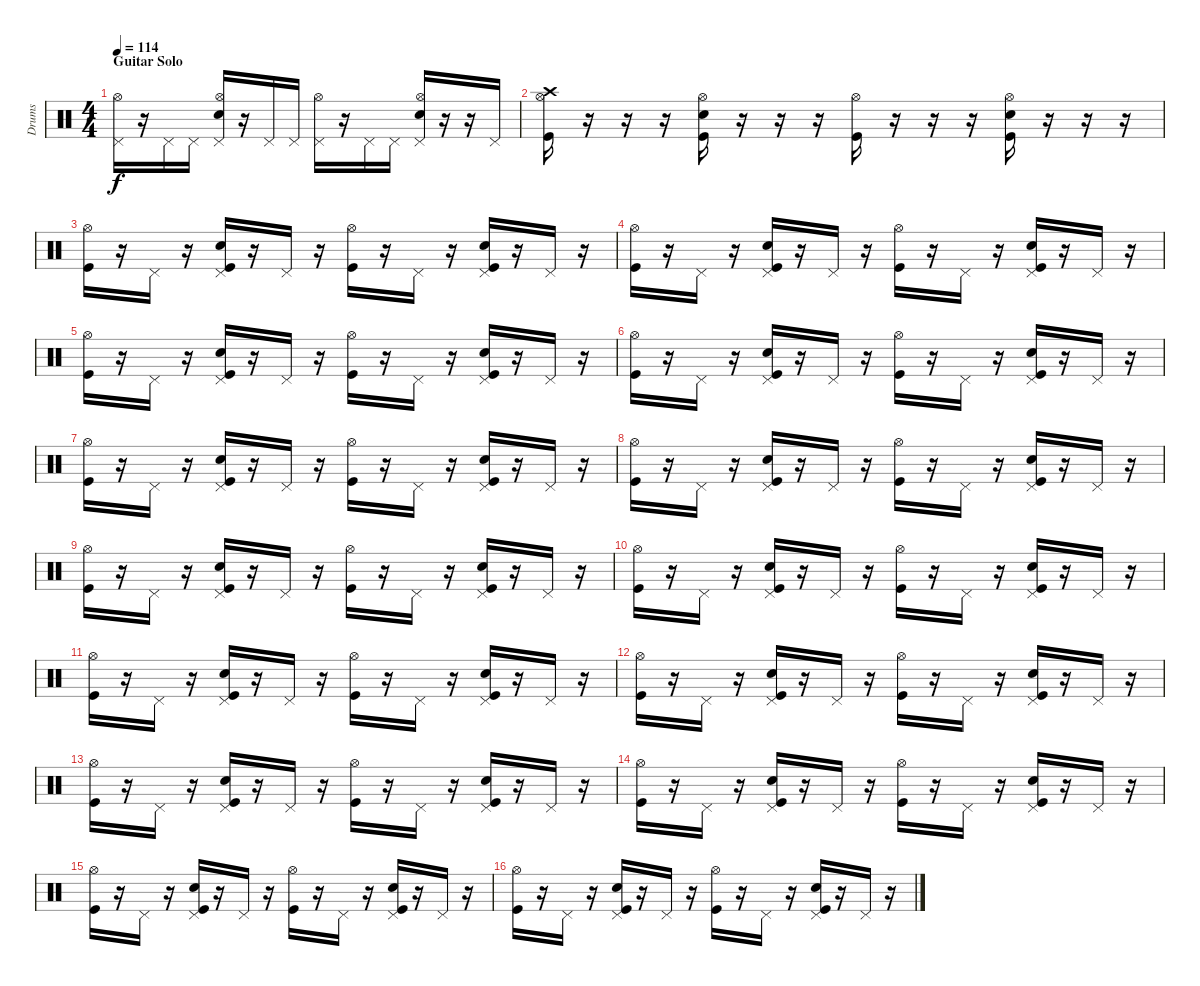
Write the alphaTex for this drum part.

\track ("Drums" "Drums") {instrument percussion}
\staff {score}
\articulation defaults
\ts (4 4)
\section ("" "Guitar Solo")
\tempo 114
\clef neutral
\ks c
("Pedal Hi-Hat (hit)" "Hi-Hat (open)").16{dy f} r.16 "Pedal Hi-Hat (hit)".16 "Pedal Hi-Hat (hit)".16 ("Pedal Hi-Hat (hit)" "Hi-Hat (open)" "Electric Snare (hit)").16 r.16 "Pedal Hi-Hat (hit)".16 "Pedal Hi-Hat (hit)".16 ("Pedal Hi-Hat (hit)" "Hi-Hat (open)").16 r.16 "Pedal Hi-Hat (hit)".16 "Pedal Hi-Hat (hit)".16 ("Pedal Hi-Hat (hit)" "Hi-Hat (open)" "Electric Snare (hit)").16 r.16 r.16 "Pedal Hi-Hat (hit)".16 |
("Hi-Hat (open)" "Crash high (hit)" "Kick (hit)").16 r.16 r.16 r.16 ("Hi-Hat (open)" "Electric Snare (hit)" "Kick (hit)").16 r.16 r.16 r.16 ("Hi-Hat (open)" "Kick (hit)").16 r.16 r.16 r.16 ("Hi-Hat (open)" "Electric Snare (hit)" "Kick (hit)").16 r.16 r.16 r.16 |
("Hi-Hat (open)" "Kick (hit)").16 r.16 "Pedal Hi-Hat (hit)".16 r.16 ("Pedal Hi-Hat (hit)" "Electric Snare (hit)" "Kick (hit)").16 r.16 "Pedal Hi-Hat (hit)".16 r.16 ("Hi-Hat (open)" "Kick (hit)").16 r.16 "Pedal Hi-Hat (hit)".16 r.16 ("Pedal Hi-Hat (hit)" "Electric Snare (hit)" "Kick (hit)").16 r.16 "Pedal Hi-Hat (hit)".16 r.16 |
("Hi-Hat (open)" "Kick (hit)").16 r.16 "Pedal Hi-Hat (hit)".16 r.16 ("Pedal Hi-Hat (hit)" "Electric Snare (hit)" "Kick (hit)").16 r.16 "Pedal Hi-Hat (hit)".16 r.16 ("Hi-Hat (open)" "Kick (hit)").16 r.16 "Pedal Hi-Hat (hit)".16 r.16 ("Pedal Hi-Hat (hit)" "Electric Snare (hit)" "Kick (hit)").16 r.16 "Pedal Hi-Hat (hit)".16 r.16 |
("Hi-Hat (open)" "Kick (hit)").16 r.16 "Pedal Hi-Hat (hit)".16 r.16 ("Pedal Hi-Hat (hit)" "Electric Snare (hit)" "Kick (hit)").16 r.16 "Pedal Hi-Hat (hit)".16 r.16 ("Hi-Hat (open)" "Kick (hit)").16 r.16 "Pedal Hi-Hat (hit)".16 r.16 ("Pedal Hi-Hat (hit)" "Electric Snare (hit)" "Kick (hit)").16 r.16 "Pedal Hi-Hat (hit)".16 r.16 |
("Hi-Hat (open)" "Kick (hit)").16 r.16 "Pedal Hi-Hat (hit)".16 r.16 ("Pedal Hi-Hat (hit)" "Electric Snare (hit)" "Kick (hit)").16 r.16 "Pedal Hi-Hat (hit)".16 r.16 ("Hi-Hat (open)" "Kick (hit)").16 r.16 "Pedal Hi-Hat (hit)".16 r.16 ("Pedal Hi-Hat (hit)" "Electric Snare (hit)" "Kick (hit)").16 r.16 "Pedal Hi-Hat (hit)".16 r.16 |
("Hi-Hat (open)" "Kick (hit)").16 r.16 "Pedal Hi-Hat (hit)".16 r.16 ("Pedal Hi-Hat (hit)" "Electric Snare (hit)" "Kick (hit)").16 r.16 "Pedal Hi-Hat (hit)".16 r.16 ("Hi-Hat (open)" "Kick (hit)").16 r.16 "Pedal Hi-Hat (hit)".16 r.16 ("Pedal Hi-Hat (hit)" "Electric Snare (hit)" "Kick (hit)").16 r.16 "Pedal Hi-Hat (hit)".16 r.16 |
("Hi-Hat (open)" "Kick (hit)").16 r.16 "Pedal Hi-Hat (hit)".16 r.16 ("Pedal Hi-Hat (hit)" "Electric Snare (hit)" "Kick (hit)").16 r.16 "Pedal Hi-Hat (hit)".16 r.16 ("Hi-Hat (open)" "Kick (hit)").16 r.16 "Pedal Hi-Hat (hit)".16 r.16 ("Pedal Hi-Hat (hit)" "Electric Snare (hit)" "Kick (hit)").16 r.16 "Pedal Hi-Hat (hit)".16 r.16 |
("Hi-Hat (open)" "Kick (hit)").16 r.16 "Pedal Hi-Hat (hit)".16 r.16 ("Pedal Hi-Hat (hit)" "Electric Snare (hit)" "Kick (hit)").16 r.16 "Pedal Hi-Hat (hit)".16 r.16 ("Hi-Hat (open)" "Kick (hit)").16 r.16 "Pedal Hi-Hat (hit)".16 r.16 ("Pedal Hi-Hat (hit)" "Electric Snare (hit)" "Kick (hit)").16 r.16 "Pedal Hi-Hat (hit)".16 r.16 |
("Hi-Hat (open)" "Kick (hit)").16 r.16 "Pedal Hi-Hat (hit)".16 r.16 ("Pedal Hi-Hat (hit)" "Electric Snare (hit)" "Kick (hit)").16 r.16 "Pedal Hi-Hat (hit)".16 r.16 ("Hi-Hat (open)" "Kick (hit)").16 r.16 "Pedal Hi-Hat (hit)".16 r.16 ("Pedal Hi-Hat (hit)" "Electric Snare (hit)" "Kick (hit)").16 r.16 "Pedal Hi-Hat (hit)".16 r.16 |
("Hi-Hat (open)" "Kick (hit)").16 r.16 "Pedal Hi-Hat (hit)".16 r.16 ("Pedal Hi-Hat (hit)" "Electric Snare (hit)" "Kick (hit)").16 r.16 "Pedal Hi-Hat (hit)".16 r.16 ("Hi-Hat (open)" "Kick (hit)").16 r.16 "Pedal Hi-Hat (hit)".16 r.16 ("Pedal Hi-Hat (hit)" "Electric Snare (hit)" "Kick (hit)").16 r.16 "Pedal Hi-Hat (hit)".16 r.16 |
("Hi-Hat (open)" "Kick (hit)").16 r.16 "Pedal Hi-Hat (hit)".16 r.16 ("Pedal Hi-Hat (hit)" "Electric Snare (hit)" "Kick (hit)").16 r.16 "Pedal Hi-Hat (hit)".16 r.16 ("Hi-Hat (open)" "Kick (hit)").16 r.16 "Pedal Hi-Hat (hit)".16 r.16 ("Pedal Hi-Hat (hit)" "Electric Snare (hit)" "Kick (hit)").16 r.16 "Pedal Hi-Hat (hit)".16 r.16 |
("Hi-Hat (open)" "Kick (hit)").16 r.16 "Pedal Hi-Hat (hit)".16 r.16 ("Pedal Hi-Hat (hit)" "Electric Snare (hit)" "Kick (hit)").16 r.16 "Pedal Hi-Hat (hit)".16 r.16 ("Hi-Hat (open)" "Kick (hit)").16 r.16 "Pedal Hi-Hat (hit)".16 r.16 ("Pedal Hi-Hat (hit)" "Electric Snare (hit)" "Kick (hit)").16 r.16 "Pedal Hi-Hat (hit)".16 r.16 |
("Hi-Hat (open)" "Kick (hit)").16 r.16 "Pedal Hi-Hat (hit)".16 r.16 ("Pedal Hi-Hat (hit)" "Electric Snare (hit)" "Kick (hit)").16 r.16 "Pedal Hi-Hat (hit)".16 r.16 ("Hi-Hat (open)" "Kick (hit)").16 r.16 "Pedal Hi-Hat (hit)".16 r.16 ("Pedal Hi-Hat (hit)" "Electric Snare (hit)" "Kick (hit)").16 r.16 "Pedal Hi-Hat (hit)".16 r.16 |
("Hi-Hat (open)" "Kick (hit)").16 r.16 "Pedal Hi-Hat (hit)".16 r.16 ("Pedal Hi-Hat (hit)" "Electric Snare (hit)" "Kick (hit)").16 r.16 "Pedal Hi-Hat (hit)".16 r.16 ("Hi-Hat (open)" "Kick (hit)").16 r.16 "Pedal Hi-Hat (hit)".16 r.16 ("Pedal Hi-Hat (hit)" "Electric Snare (hit)" "Kick (hit)").16 r.16 "Pedal Hi-Hat (hit)".16 r.16 |
("Hi-Hat (open)" "Kick (hit)").16 r.16 "Pedal Hi-Hat (hit)".16 r.16 ("Pedal Hi-Hat (hit)" "Electric Snare (hit)" "Kick (hit)").16 r.16 "Pedal Hi-Hat (hit)".16 r.16 ("Hi-Hat (open)" "Kick (hit)").16 r.16 "Pedal Hi-Hat (hit)".16 r.16 ("Pedal Hi-Hat (hit)" "Electric Snare (hit)" "Kick (hit)").16 r.16 "Pedal Hi-Hat (hit)".16 r.16
